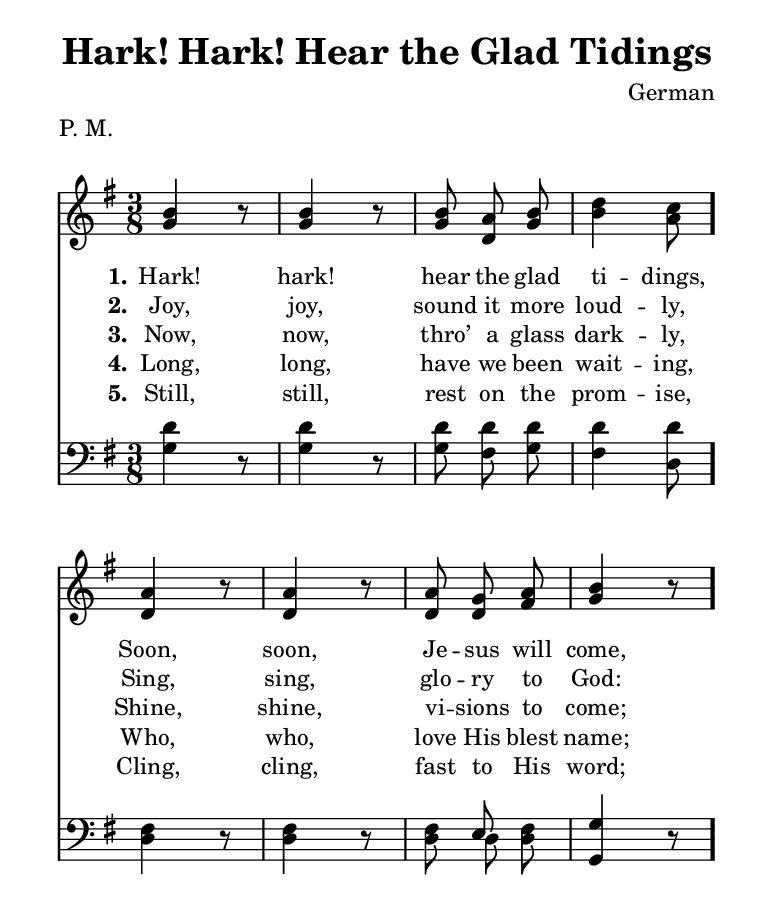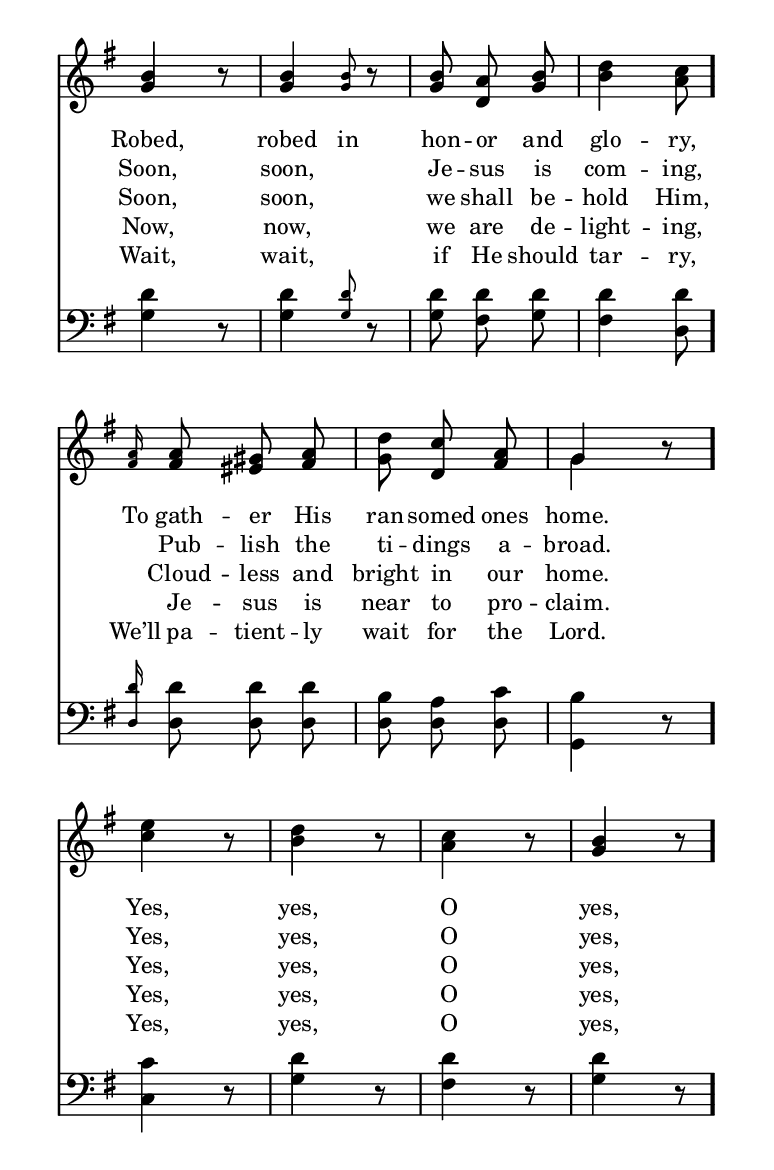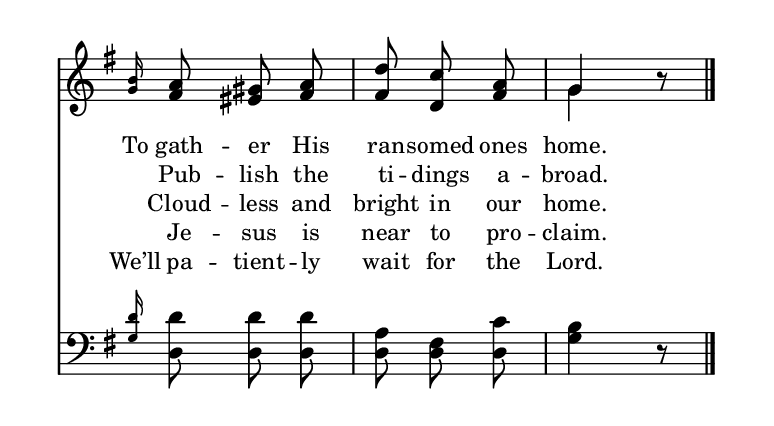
\include "common/global.ily"
\paper {
  \include "common/paper.ily"
  ragged-bottom = ##t
  ragged-last-bottom = ##t
  systems-per-page = #(cond (is-eogsized 3) (#t #f))
  page-count = ##f
}

\header{
  hymnnumber = "52"
  title = "Hark! Hark! Hear the Glad Tidings"
  tunename = ""
  meter = "P. M."
  %poet = ""
  composer = "German"
  %copyright = ""
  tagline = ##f
}

% for fermata in MIDI
ta = { \tempo 4=70 }
tb = { \tempo 4=35 }

patternAA = { c4 c8 | c4 c8 | c8 c8 c8 | c4 c8 }
patternAB = { c4 c8 | c4 c8 | c8 c8 c8 | c4 c8 }
patternAC = { c4 c8 | c4 \grace c8 c8 | c8 c8 c8 | c4 c8 }
patternBA = { \grace c16 c8 c8 c8 | c8 c8 c8 | c4 c8 }
patternCA = { c4 c8 | c4 c8 | c4 c8 | c4 c8 }

global = {
  \include "common/overrides.ily"
  \override Staff.TimeSignature.style = #'numbered
  \time 3/8
  \override Score.MetronomeMark.transparent = ##t % hide all fermata changes too
  \ta
  \key g \major
  %\partial 4
  \autoBeamOff
}

notesSoprano = {
\global
\relative c'' {

  \changePitch \patternAA { b r | b r | b a b | d c }
  \changePitch \patternAB { a r | a r | a g a | b r }
  \changePitch \patternAC { b r | b b r | b a b | d c }
  \changePitch \patternBA { a a gis a | d c a | g r }
  \changePitch \patternCA { e' r | d r | c r | b r }
  \changePitch \patternBA { b a gis a | d c a | g r }

  \bar "|."

}
}

notesAlto = {
\global
\relative e' {

  \changePitch \patternAA { g r | g r | g d g | b a }
  \changePitch \patternAB { d, r | d r | d d fis | g r }
  \changePitch \patternAC { g r | g g r | g d g | b a }
  \changePitch \patternBA { fis fis eis fis | g d fis | g r }
  \changePitch \patternCA { c r | b r | a r | g r }
  \changePitch \patternBA { g fis eis fis | fis d fis | g r }

}
}

notesTenor = {
\global
\relative a {

  \changePitch \patternAA { d r | d r | d d d | d d }
  \changePitch \patternAB { fis, r | fis r | fis e fis | g r }
  \changePitch \patternAC { d' r | d d r | d d d | d d }
  \changePitch \patternBA { d d d d | b a c | b r }
  \changePitch \patternCA { c r | d r | d r | d r }
  \changePitch \patternBA { d d d d | a fis c' | b r }

}
}

notesBass = {
\global
\relative f {

  \changePitch \patternAA { g r | g r | g fis g | fis d }
  \changePitch \patternAB { d r | d r | d d d | g, r }
  \changePitch \patternAC { g' r | g g r | g fis g | fis d }
  \changePitch \patternBA { d d d d | d d d | g, r }
  \changePitch \patternCA { c r | g' r | fis r | g r }
  \changePitch \patternBA { g d d d | d d d | g r }

}
}

wordsA = \lyricmode {
\set stanza = "1."

Hark! hark! hear the glad ti -- dings,
Soon, soon, Je -- sus will come, %{HIDE>%} \set includeGraceNotes = ##t %{<HIDE%}
Robed, robed in hon -- or and glo -- ry,
To gath -- er His ran -- somed ones home.
Yes, yes, O yes,
To gath -- er His ran -- somed ones home.  %{HIDE>%} \set includeGraceNotes = ##f %{<HIDE%}

}

wordsB = \lyricmode {
\set stanza = "2."

% measure bars put on second verse instead of first due to unusual line
% splitting
Joy, joy, sound it more loud -- ly, \bar "."
Sing, sing, glo -- ry to God: \bar "." \break
Soon, soon, Je -- sus is com -- ing,
Pub -- lish the ti -- dings a -- broad. \bar "." \break
Yes, yes, O yes,
Pub -- lish the ti -- dings a -- broad. \bar "." \break

}

wordsC = \lyricmode {
\set stanza = "3."

Now, now, thro’ a glass dark -- ly,
Shine, shine, vi -- sions to come;
Soon, soon, we shall be -- hold Him,
Cloud -- less and bright in our home.
Yes, yes, O yes,
Cloud -- less and bright in our home.

}

wordsD = \lyricmode {
\set stanza = "4."

Long, long, have we been wait -- ing,
Who, who, love His blest name;
Now, now, we are de -- light -- ing,
Je -- sus is near to pro -- claim.
Yes, yes, O yes,
Je -- sus is near to pro -- claim.

}

wordsE = \lyricmode {
\set stanza = "5."

% measure bars put partly on fifth verse due to grace notes
Still, still, rest on the prom -- ise,
Cling, cling, fast to His word;
Wait, wait, if He should %{HIDE>%} \set includeGraceNotes = ##t %{<HIDE%} tar -- ry, \bar "."
We’ll pa -- tient -- ly wait for the Lord.
Yes, yes, O yes, \bar "."
We’ll pa -- tient -- ly wait for the Lord. %{HIDE>%} \set includeGraceNotes = ##f %{<HIDE%}

}

\score {
  \context ChoirStaff <<
    \context Staff = upper <<
      \set ChoirStaff.systemStartDelimiter = #'SystemStartBar
      \partcombine #'(2 . 9) \notesSoprano \notesAlto
      \context NullVoice = sopranos { \voiceOne << \notesSoprano >> }
      \context NullVoice = altos { \voiceTwo << \notesAlto >> }
      \context Lyrics = one   \lyricsto sopranos \wordsA
      \context Lyrics = two   \lyricsto sopranos \wordsB
      \context Lyrics = three \lyricsto sopranos \wordsC
      \context Lyrics = four  \lyricsto sopranos \wordsD
      \context Lyrics = five  \lyricsto sopranos \wordsE
    >>
    \context Staff = men <<
      \clef bass
      \partcombine #'(2 . 9) \notesTenor \notesBass
      \context NullVoice = tenors { \voiceOne << \notesTenor >> }
      \context NullVoice = basses { \voiceTwo << \notesBass >> }
    >>
  >>
  \layout {
    \include "common/layout.ily"
  }
  \midi{
    \include "common/midi.ily"
  }
}

\version "2.19.49"  % necessary for upgrading to future LilyPond versions.

% vi:set et ts=2 sw=2 ai nocindent syntax=lilypond:
